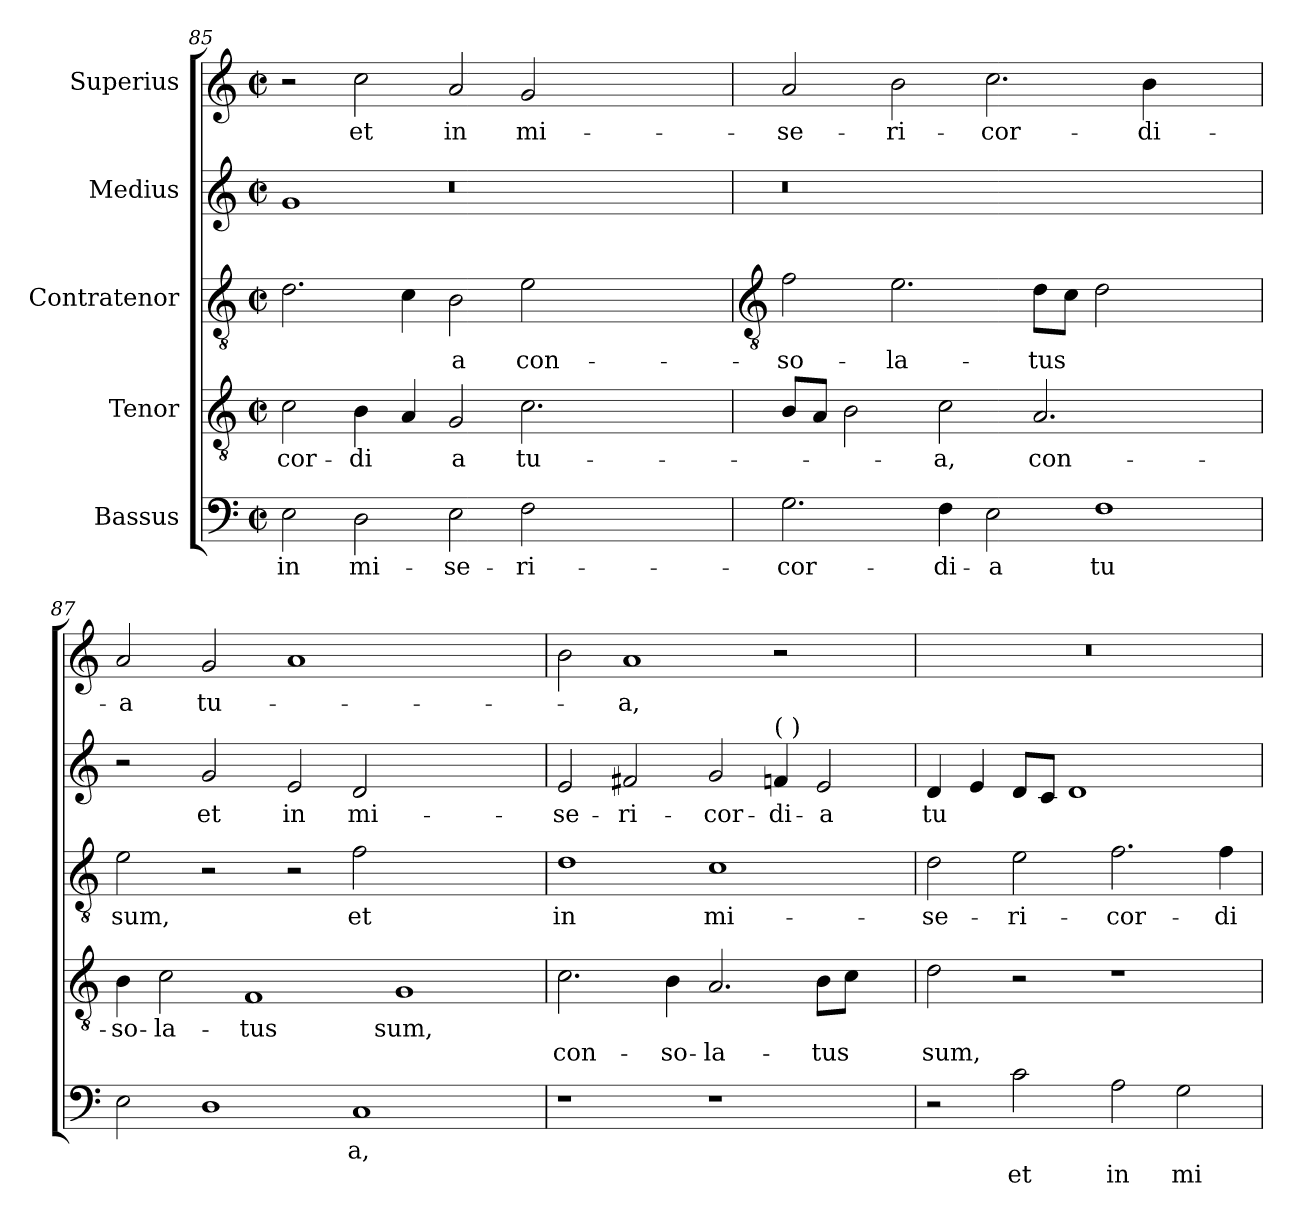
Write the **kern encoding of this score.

**kern	**text	**text	**kern	**text	**text	**kern	**text	**kern	**text	**kern	**text
*part5	*part5	*part5	*part4	*part4	*part4	*part3	*part3	*part2	*part2	*part1	*part1
*staff5	*staff5	*staff5	*staff4	*staff4	*staff4	*staff3	*staff3	*staff2	*staff2	*staff1	*staff1
*I"Bassus	*	*	*I"Tenor	*	*	*I"Contratenor	*	*I"Medius	*	*I"Superius	*
*clefF4	*	*	*clefGv2	*	*	*clefGv2	*	*clefG2	*	*clefG2	*
*k[]	*	*	*k[]	*	*	*k[]	*	*k[]	*	*k[]	*
*C:	*	*	*C:	*	*	*C:	*	*C:	*	*C:	*
*M4/2	*	*	*M4/2	*	*	*M4/2	*	*M4/2	*	*M4/2	*
*met(c|)	*	*	*met(c|)	*	*	*met(c|)	*	*met(c|)	*	*met(c|)	*
=85	=85	=85	=85	=85	=85	=85	=85	=85	=85	=85	=85
!	!LO:LY:b	!	!	!LO:LY:b	!	!	!	!	!	!	!
*	*	*	*	*	*	*	*	*^	*	*	*
2E	in	.	2c	-cor-	.	2.d	.	1g	0ryy	.	2r	.
!	!LO:LY:b	!	!	!LO:LY:b	!	!	!	!	!	!	!	!LO:LY:b
2D	mi-	.	4B	-di	.	.	.	.	.	.	2cc	et
.	.	.	4A	.	.	4c	.	.	.	.	.	.
!	!LO:LY:b	!	!	!LO:LY:b	!	!	!LO:LY:b	!	!	!	!	!LO:LY:b
2E	-se-	.	2G	a	.	2B	a	0r	.	.	2a	in
!	!LO:LY:b	!	!	!LO:LY:b	!	!	!LO:LY:b	!	!	!	!	!LO:LY:b
2F	-ri-	.	2.c	tu-	.	2e	con-	.	.	.	2g	mi-
1ryy	.	.	.	.	.	1ryy	.	.	1ryy	.	1ryy	.
.	.	.	2.ryy	.	.	.	.	.	.	.	.	.
!!LO:LB:g=z
=86	=86	=86	=86	=86	=86	=86	=86	=86	=86	=86	=86	=86
*	*	*	*	*	*	*clefGv2	*	*	*	*	*	*
!	!LO:LY:b	!	!	!	!	!	!LO:LY:b	!	!	!	!	!LO:LY:b
2.G	-cor-	.	8BL	.	.	2f	-so-	0r	0ryy	.	2a	-se-
.	.	.	8AJ	.	.	.	.	.	.	.	.	.
.	.	.	2B	.	.	.	.	.	.	.	.	.
!	!	!	!	!	!	!	!LO:LY:b	!	!	!	!	!LO:LY:b
.	.	.	.	.	.	2.e	-la-	.	.	.	2b	-ri-
!	!LO:LY:b	!	!	!LO:LY:b	!	!	!	!	!	!	!	!
4F	-di-	.	2c	-a,	.	.	.	.	.	.	.	.
!	!LO:LY:b	!	!	!	!	!	!	!	!	!	!	!LO:LY:b
2E	-a	.	.	.	.	.	.	.	.	.	2.cc	-cor-
!	!	!	!	!LO:LY:b	!	!	!LO:LY:b	!	!	!	!	!
.	.	.	2.A	con-	.	8dL	-tus	.	.	.	.	.
.	.	.	.	.	.	8cJ	.	.	.	.	.	.
!	!LO:LY:b	!	!	!	!	!	!	!	!	!	!	!
1F	tu	.	.	.	.	2d	.	.	.	.	.	.
!	!	!	!	!	!	!	!	!	!	!	!	!LO:LY:b
.	.	.	.	.	.	.	.	.	.	.	4b	-di-
.	.	.	2ryy	.	.	2ryy	.	2ryy	2ryy	.	2ryy	.
=87	=87	=87	=87	=87	=87	=87	=87	=87	=87	=87	=87	=87
!	!	!	!	!LO:LY:b	!	!	!LO:LY:b	!	!	!	!	!LO:LY:b
2E	.	.	4B	-so-	.	2e	sum,	2r	0ryy	.	2a	-a
!	!	!	!	!LO:LY:b	!	!	!	!	!	!	!	!
.	.	.	2c	-la-	.	.	.	.	.	.	.	.
!	!	!	!	!	!	!	!	!	!	!LO:LY:b	!	!LO:LY:b
1D	.	.	.	.	.	2r	.	2g	.	et	2g	tu-
!	!	!	!	!LO:LY:b	!	!	!	!	!	!	!	!
.	.	.	1F	-tus	.	.	.	.	.	.	.	.
!	!	!	!	!	!	!	!	!	!	!LO:LY:b	!	!
.	.	.	.	.	.	2r	.	2e	.	in	1a	.
!	!LO:LY:b	!	!	!	!	!	!LO:LY:b	!	!	!LO:LY:b	!	!
1C	a,	.	.	.	.	2f	et	2d	.	mi-	.	.
!	!	!	!	!LO:LY:b	!	!	!	!	!	!	!	!
.	.	.	1G	sum,	.	.	.	.	.	.	.	.
.	.	.	.	.	.	2.ryy	.	2.ryy	2.ryy	.	2.ryy	.
4ryy	.	.	.	.	.	.	.	.	.	.	.	.
=88	=88	=88	=88	=88	=88	=88	=88	=88	=88	=88	=88	=88
!	!	!	!	!	!LO:LY:b	!	!LO:LY:b	!	!	!LO:LY:b	!	!
1r	.	.	2.c	.	con-	1d	in	2e	1ryy	-se-	2b	.
!	!	!	!	!	!	!	!	!	!	!LO:LY:b	!	!LO:LY:b
.	.	.	.	.	.	.	.	2f#X	.	-ri-	1a	-a,
!	!	!	!	!	!LO:LY:b	!	!	!	!	!	!	!
.	.	.	4B	.	-so-	.	.	.	.	.	.	.
!	!	!	!	!	!LO:LY:b	!	!LO:LY:b	!	!	!LO:LY:b	!	!
1r	.	.	2.A	.	-la-	1c	mi-	2g	2ryy	-cor-	.	.
!	!	!	!	!	!	!	!	!LO:TX:a:t=(  )	!	!	!	!
!	!	!	!	!	!	!	!	!	!	!LO:LY:b	!	!
.	.	.	.	.	.	.	.	4f	4ryy	-di-	2r	.
!	!	!	!	!	!LO:LY:b	!	!	!	!	!LO:LY:b	!	!
.	.	.	8BL	.	-tus	.	.	2e	4ryy	-a	.	.
.	.	.	8cJ	.	.	.	.	.	.	.	.	.
4ryy	.	.	4ryy	.	.	4ryy	.	.	4ryy	.	4ryy	.
=89	=89	=89	=89	=89	=89	=89	=89	=89	=89	=89	=89	=89
!	!	!	!	!	!LO:LY:b	!	!LO:LY:b	!	!	!LO:LY:b	!	!
2r	.	.	2d	.	sum,	2d	-se-	4d	4ryy	tu	0r	.
.	.	.	.	.	.	.	.	4e	1..ryy	.	.	.
!	!	!LO:LY:b	!	!	!	!	!LO:LY:b	!	!	!	!	!
2c	.	et	2r	.	.	2e	-ri-	8dL	.	.	.	.
.	.	.	.	.	.	.	.	8cJ	.	.	.	.
.	.	.	.	.	.	.	.	1d	.	.	.	.
!	!	!LO:LY:b	!	!	!	!	!LO:LY:b	!	!	!	!	!
2A	.	in	1r	.	.	2.f	-cor-	.	.	.	.	.
!	!	!LO:LY:b	!	!	!	!	!	!	!	!	!	!
2G	.	mi-	.	.	.	.	.	.	.	.	.	.
!	!	!	!	!	!	!	!LO:LY:b	!	!	!	!	!
.	.	.	.	.	.	4f	-di-	4ryy	.	.	.	.
*	*	*	*	*	*	*	*	*v	*v	*	*	*
=	=	=	=	=	=	=	=	=	=	=	=
*-	*-	*-	*-	*-	*-	*-	*-	*-	*-	*-	*-
